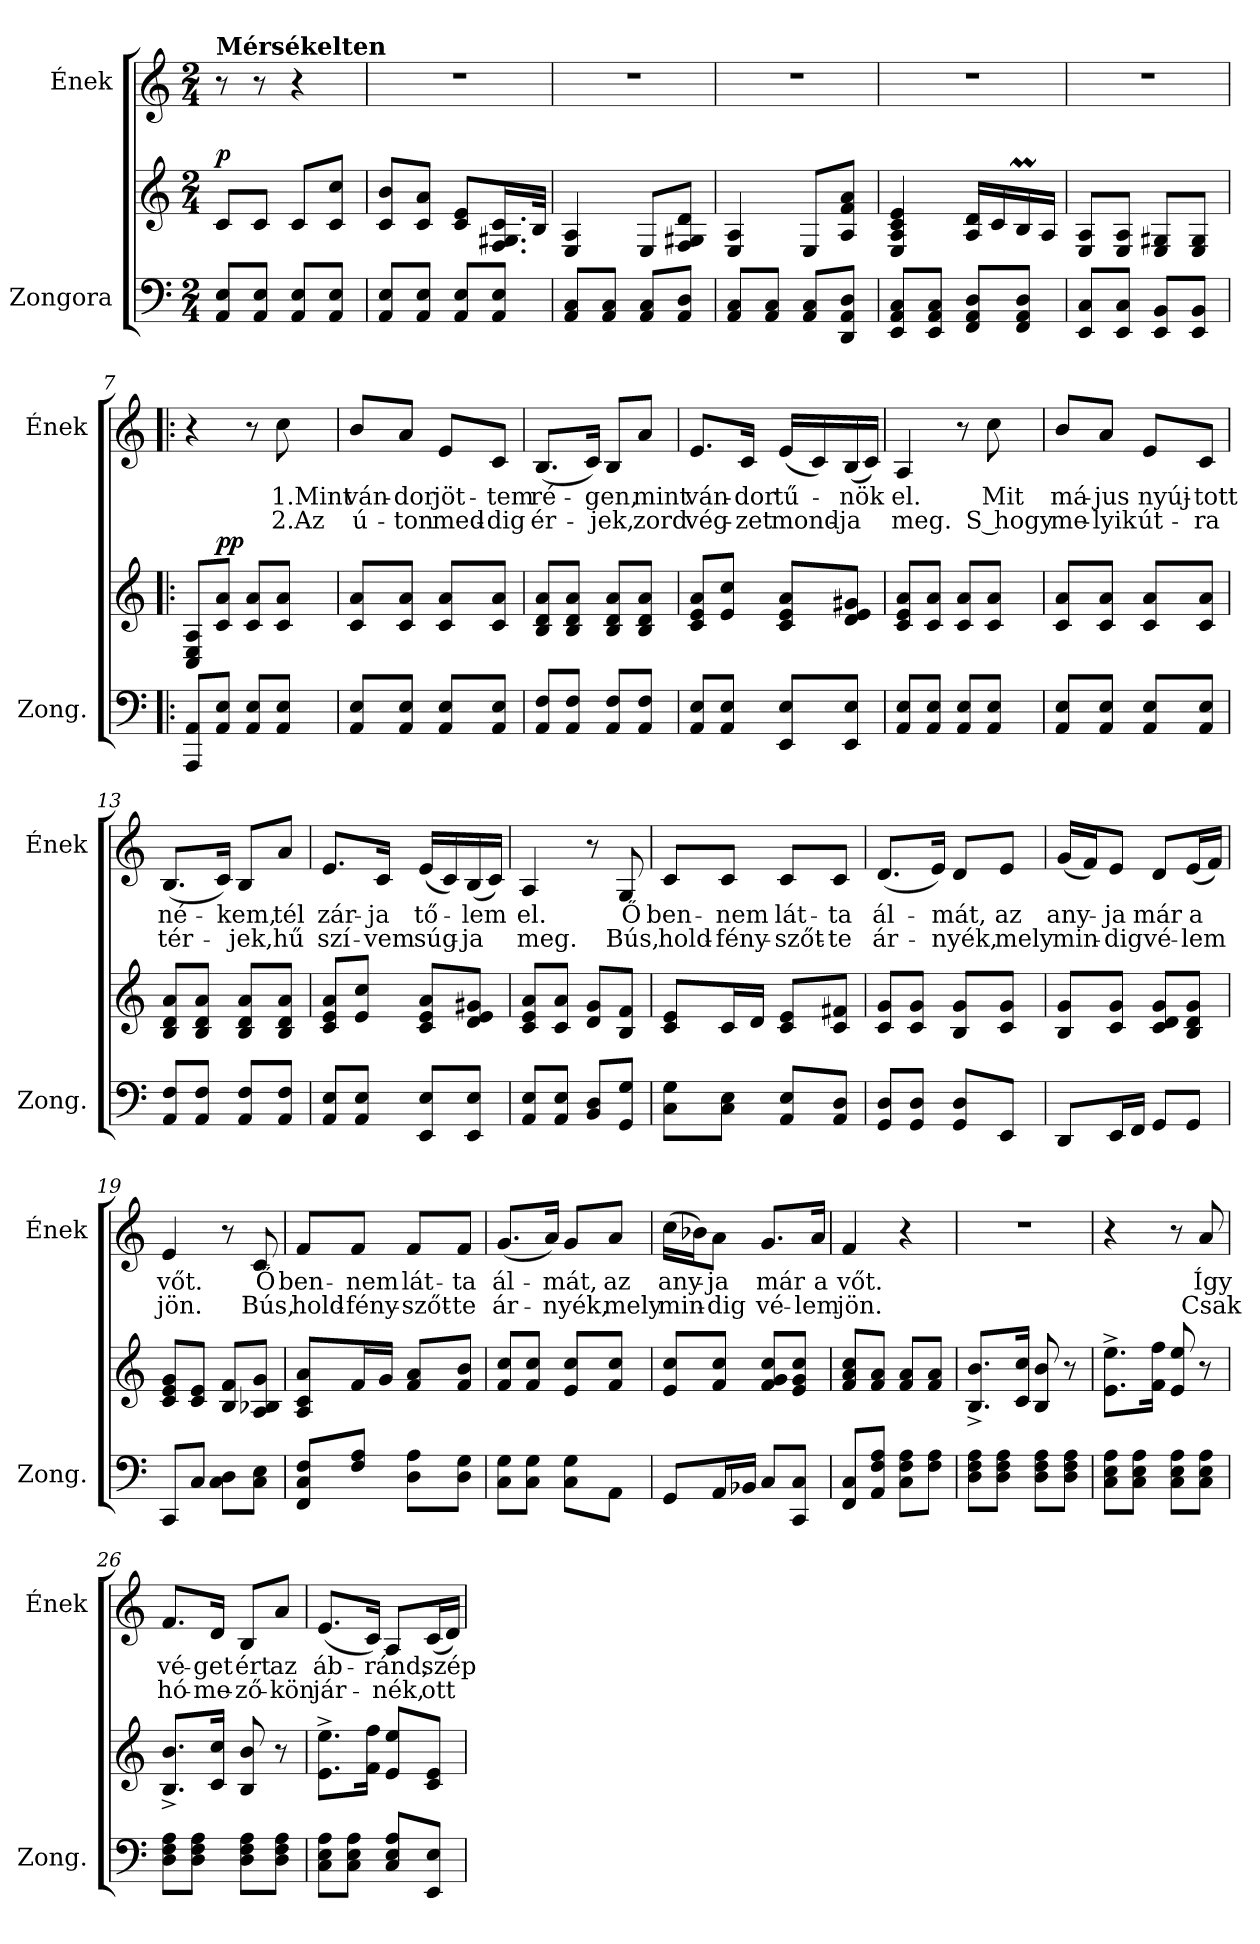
**kern	**kern	**dynam	**kern	**text	**text
*part2	*part2	*part2	*part1	*part1	*part1
*staff3	*staff2	*staff2/3	*staff1	*staff1	*staff1
*I"Zongora	*	*	*I"Ének	*	*
*I'Zong.	*	*	*I'Ének	*	*
*clefF4	*clefG2	*	*clefG2	*	*
*k[]	*k[]	*	*k[]	*	*
*M2/4	*M2/4	*	*M2/4	*	*
=1	=1	=1	=1	=1	=1
!	!	!	!LO:TX:a:B:t=Mérsékelten	!	!
!	!	!LO:DY:a	!	!	!
8AA/ 8E/L	8c/L	p	8r	.	.
8AA/ 8E/J	8c/J	.	8r	.	.
8AA/ 8E/L	8c/L	.	4r	.	.
8AA/ 8E/J	8c/ 8cc/J	.	.	.	.
=2	=2	=2	=2	=2	=2
8AA/ 8E/L	8c/ 8b/L	.	2r	.	.
8AA/ 8E/J	8c/ 8a/J	.	.	.	.
8AA/ 8E/L	8c/ 8e/L	.	.	.	.
8AA/ 8E/J	16.F/ 16.G#X/ 16.c/L	.	.	.	.
.	32B/JJk	.	.	.	.
=3	=3	=3	=3	=3	=3
8AA/ 8C/L	4E/ 4A/	.	2r	.	.
8AA/ 8C/J	.	.	.	.	.
8AA/ 8C/L	8E/L	.	.	.	.
8AA/ 8D/J	8F/ 8G#X/ 8d/J	.	.	.	.
=4	=4	=4	=4	=4	=4
8AA/ 8C/L	4E/ 4A/	.	2r	.	.
8AA/ 8C/J	.	.	.	.	.
8AA/ 8C/L	8E/L	.	.	.	.
8DD/ 8AA/ 8D/J	8A/ 8f/ 8a/J	.	.	.	.
=5	=5	=5	=5	=5	=5
8EE/ 8AA/ 8C/L	4E/ 4A/ 4c/ 4e/	.	2r	.	.
8EE/ 8AA/ 8C/J	.	.	.	.	.
8FF/ 8AA/ 8D/L	16A/ 16d/LL	.	.	.	.
.	16c/	.	.	.	.
8FF/ 8AA/ 8D/J	16Bm/	.	.	.	.
.	16A/JJ	.	.	.	.
=6	=6	=6	=6	=6	=6
8EE/ 8C/L	8E/ 8A/L	.	2r	.	.
8EE/ 8C/J	8E/ 8A/J	.	.	.	.
8EE/ 8BB/L	8E/ 8G#X/L	.	.	.	.
8EE/ 8BB/J	8E/ 8G#/J	.	.	.	.
!!LO:LB:g=z
=7!|:	=7!|:	=7!|:	=7!|:	=7!|:	=7!|:
8AAA/ 8AA/L	8C/ 8E/ 8A/L	.	4r	.	.
!	!	!LO:DY:a	!	!	!
8AA/ 8E/J	8c/ 8a/J	pp	.	.	.
8AA/ 8E/L	8c/ 8a/L	.	8r	.	.
!	!	!	!	!LO:LY:b	!LO:LY:b
8AA/ 8E/J	8c/ 8a/J	.	8cc\	1.Mint	2.Az
=8	=8	=8	=8	=8	=8
!	!	!	!	!LO:LY:b	!LO:LY:b
8AA/ 8E/L	8c/ 8a/L	.	8b/L	ván-	ú-
!	!	!	!	!LO:LY:b	!LO:LY:b
8AA/ 8E/J	8c/ 8a/J	.	8a/J	-dor	-ton
!	!	!	!	!LO:LY:b	!LO:LY:b
8AA/ 8E/L	8c/ 8a/L	.	8e/L	jöt-	med-
!	!	!	!	!LO:LY:b	!LO:LY:b
8AA/ 8E/J	8c/ 8a/J	.	8c/J	-tem	-dig
=9	=9	=9	=9	=9	=9
!	!	!	!	!LO:LY:b	!LO:LY:b
8AA/ 8F/L	8B/ 8d/ 8a/L	.	(<8.B/L	-ré-	-ér-
8AA/ 8F/J	8B/ 8d/ 8a/J	.	.	.	.
.	.	.	16c/Jk)	.	.
!	!	!	!	!LO:LY:b	!LO:LY:b
8AA/ 8F/L	8B/ 8d/ 8a/L	.	8B/L	-gen,	-jek,
!	!	!	!	!LO:LY:b	!LO:LY:b
8AA/ 8F/J	8B/ 8d/ 8a/J	.	8a/J	mint	zord
=10	=10	=10	=10	=10	=10
!	!	!	!	!LO:LY:b	!LO:LY:b
8AA/ 8E/L	8c/ 8e/ 8a/L	.	8.e/L	ván-	vég-
8AA/ 8E/J	8e/ 8cc/J	.	.	.	.
!	!	!	!	!LO:LY:b	!LO:LY:b
.	.	.	16c/Jk	-dor	-zet
!	!	!	!	!LO:LY:b	!LO:LY:b
8EE/ 8E/L	8c/ 8e/ 8a/L	.	(<16e/LL	-tű-	mond-
.	.	.	16c/)	.	.
!	!	!	!	!LO:LY:b	!LO:LY:b
8EE/ 8E/J	8d/ 8e/ 8g#X/J	.	(<16B/	-nök	-ja
.	.	.	16c/JJ)	.	.
!!LO:LB:g=z
=11	=11	=11	=11	=11	=11
!	!	!	!	!LO:LY:b	!LO:LY:b
8AA/ 8E/L	8c/ 8e/ 8a/L	.	4A/	el.	meg.
8AA/ 8E/J	8c/ 8a/J	.	.	.	.
8AA/ 8E/L	8c/ 8a/L	.	8r	.	.
!	!	!	!	!LO:LY:b	!LO:LY:b
8AA/ 8E/J	8c/ 8a/J	.	8cc\	Mit	S hogy
=12	=12	=12	=12	=12	=12
!	!	!	!	!LO:LY:b	!LO:LY:b
8AA/ 8E/L	8c/ 8a/L	.	8b/L	má-	me-
!	!	!	!	!LO:LY:b	!LO:LY:b
8AA/ 8E/J	8c/ 8a/J	.	8a/J	-jus	-lyik
!	!	!	!	!LO:LY:b	!LO:LY:b
8AA/ 8E/L	8c/ 8a/L	.	8e/L	nyúj-	út-
!	!	!	!	!LO:LY:b	!LO:LY:b
8AA/ 8E/J	8c/ 8a/J	.	8c/J	-tott	-ra
=13	=13	=13	=13	=13	=13
!	!	!	!	!LO:LY:b	!LO:LY:b
8AA/ 8F/L	8B/ 8d/ 8a/L	.	(<8.B/L	-né-	tér-
8AA/ 8F/J	8B/ 8d/ 8a/J	.	.	.	.
.	.	.	16c/Jk)	.	.
!	!	!	!	!LO:LY:b	!LO:LY:b
8AA/ 8F/L	8B/ 8d/ 8a/L	.	8B/L	-kem,	-jek,
!	!	!	!	!LO:LY:b	!LO:LY:b
8AA/ 8F/J	8B/ 8d/ 8a/J	.	8a/J	tél	hű
=14	=14	=14	=14	=14	=14
!	!	!	!	!LO:LY:b	!LO:LY:b
8AA/ 8E/L	8c/ 8e/ 8a/L	.	8.e/L	zár-	szí-
8AA/ 8E/J	8e/ 8cc/J	.	.	.	.
!	!	!	!	!LO:LY:b	!LO:LY:b
.	.	.	16c/Jk	-ja	-vem
!	!	!	!	!LO:LY:b	!LO:LY:b
8EE/ 8E/L	8c/ 8e/ 8a/L	.	(<16e/LL	-tő-	-súg-
.	.	.	16c/)	.	.
!	!	!	!	!LO:LY:b	!LO:LY:b
8EE/ 8E/J	8d/ 8e/ 8g#X/J	.	(<16B/	-lem	-ja
.	.	.	16c/JJ)	.	.
=15	=15	=15	=15	=15	=15
!	!	!	!	!LO:LY:b	!LO:LY:b
8AA/ 8E/L	8c/ 8e/ 8a/L	.	4A/	el.	meg.
8AA/ 8E/J	8c/ 8a/J	.	.	.	.
8BB/ 8D/L	8d/ 8g/L	.	8r	.	.
!	!	!	!	!LO:LY:b	!LO:LY:b
8GG/ 8G/J	8B/ 8f/J	.	8G/	Ő	Bús,
!!LO:PB:g=z
=16	=16	=16	=16	=16	=16
!	!	!	!	!LO:LY:b	!LO:LY:b
8C\ 8G\L	8c/ 8e/L	.	8c/L	ben-	hold-
!	!	!	!	!LO:LY:b	!LO:LY:b
8C\ 8E\J	16c/L	.	8c/J	-nem	-fény-
.	16d/JJ	.	.	.	.
!	!	!	!	!LO:LY:b	!LO:LY:b
8AA/ 8E/L	8c/ 8e/L	.	8c/L	lát-	-szőt-
!	!	!	!	!LO:LY:b	!LO:LY:b
8AA/ 8D/J	8c/ 8f#X/J	.	8c/J	-ta	-te
=17	=17	=17	=17	=17	=17
!	!	!	!	!LO:LY:b	!LO:LY:b
8GG/ 8D/L	8c/ 8g/L	.	(<8.d/L	-ál-	-ár-
8GG/ 8D/J	8c/ 8g/J	.	.	.	.
.	.	.	16e/Jk)	.	.
!	!	!	!	!LO:LY:b	!LO:LY:b
8GG/ 8D/L	8B/ 8g/L	.	8d/L	-mát,	-nyék,
!	!	!	!	!LO:LY:b	!LO:LY:b
8EE/J	8c/ 8g/J	.	8e/J	az	mely
=18	=18	=18	=18	=18	=18
!	!	!	!	!LO:LY:b	!LO:LY:b
8DD/L	8B/ 8g/L	.	(<16g/LL	-any-	-min-
.	.	.	16f/J)	.	.
!	!	!	!	!LO:LY:b	!LO:LY:b
16EE/L	8c/ 8g/J	.	8e/J	-ja	-dig
16FF/JJ	.	.	.	.	.
!	!	!	!	!LO:LY:b	!LO:LY:b
8GG/L	8c/ 8d/ 8g/L	.	8d/L	már	vé-
!	!	!	!	!LO:LY:b	!LO:LY:b
8GG/J	8B/ 8d/ 8g/J	.	(<16e/L	a	-lem
.	.	.	16f/JJ)	.	.
=19	=19	=19	=19	=19	=19
!	!	!	!	!LO:LY:b	!LO:LY:b
8CC/L	8c/ 8e/ 8g/L	.	4e/	vőt.	jön.
8C/J	8c/ 8e/J	.	.	.	.
8C\ 8D\L	8B/ 8f/L	.	8r	.	.
!	!	!	!	!LO:LY:b	!LO:LY:b
8C\ 8E\J	8A/ 8B-X/ 8g/J	.	8c/	Ő	Bús,
=20	=20	=20	=20	=20	=20
!	!	!	!	!LO:LY:b	!LO:LY:b
8FF/ 8C/ 8F/L	8A/ 8c/ 8a/L	.	8f/L	ben-	hold-
!	!	!	!	!LO:LY:b	!LO:LY:b
8F/ 8A/J	16f/L	.	8f/J	-nem	-fény-
.	16g/JJ	.	.	.	.
!	!	!	!	!LO:LY:b	!LO:LY:b
8D\ 8A\L	8f/ 8a/L	.	8f/L	lát-	-szőt-
!	!	!	!	!LO:LY:b	!LO:LY:b
8D\ 8G\J	8f/ 8b/J	.	8f/J	-ta	-te
!!LO:LB:g=z
=21	=21	=21	=21	=21	=21
!	!	!	!	!LO:LY:b	!LO:LY:b
8C\ 8G\L	8f/ 8cc/L	.	(<8.g/L	-ál-	-ár-
8C\ 8G\J	8f/ 8cc/J	.	.	.	.
.	.	.	16a/Jk)	.	.
!	!	!	!	!LO:LY:b	!LO:LY:b
8C\ 8G\L	8e/ 8cc/L	.	8g/L	-mát,	-nyék,
!	!	!	!	!LO:LY:b	!LO:LY:b
8AA\J	8f/ 8cc/J	.	8a/J	az	mely
=22	=22	=22	=22	=22	=22
!	!	!	!	!LO:LY:b	!LO:LY:b
8GG/L	8e/ 8cc/L	.	(>16cc\LL	-any-	min-
.	.	.	16b-X\J)	.	.
!	!	!	!	!LO:LY:b	!LO:LY:b
16AA/L	8f/ 8cc/J	.	8a\J	-ja	-dig
16BB-X/JJ	.	.	.	.	.
!	!	!	!	!LO:LY:b	!LO:LY:b
8C/L	8f/ 8g/ 8cc/L	.	8.g/L	már	vé-
8CC/ 8C/J	8e/ 8g/ 8cc/J	.	.	.	.
!	!	!	!	!LO:LY:b	!LO:LY:b
.	.	.	16a/Jk	a	-lem
=23	=23	=23	=23	=23	=23
!	!	!	!	!LO:LY:b	!LO:LY:b
8FF/ 8C/L	8f/ 8a/ 8cc/L	.	4f/	vőt.	jön.
8AA/ 8F/ 8A/J	8f/ 8a/J	.	.	.	.
8C\ 8F\ 8A\L	8f/ 8a/L	.	4r	.	.
8F\ 8A\J	8f/ 8a/J	.	.	.	.
=24	=24	=24	=24	=24	=24
8D\ 8F\ 8A\L	8.B/^ 8.b/^L	.	2r	.	.
8D\ 8F\ 8A\J	.	.	.	.	.
.	16c/ 16cc/Jk	.	.	.	.
8D\ 8F\ 8A\L	8B/ 8b/	.	.	.	.
8D\ 8F\ 8A\J	8r	.	.	.	.
=25	=25	=25	=25	=25	=25
8C\ 8E\ 8A\L	8.e\^ 8.ee\^L	.	4r	.	.
8C\ 8E\ 8A\J	.	.	.	.	.
.	16f\ 16ff\Jk	.	.	.	.
8C\ 8E\ 8A\L	8e/ 8ee/	.	8r	.	.
!	!	!	!	!LO:LY:b	!LO:LY:b
8C\ 8E\ 8A\J	8r	.	8a/	Így	Csak
=26	=26	=26	=26	=26	=26
!	!	!	!	!LO:LY:b	!LO:LY:b
8D\ 8F\ 8A\L	8.B/^ 8.b/^L	.	8.f/L	vé-	hó-
8D\ 8F\ 8A\J	.	.	.	.	.
!	!	!	!	!LO:LY:b	!LO:LY:b
.	16c/ 16cc/Jk	.	16d/Jk	-get	-me-
!	!	!	!	!LO:LY:b	!LO:LY:b
8D\ 8F\ 8A\L	8B/ 8b/	.	8B/L	ért	-ző-
!	!	!	!	!LO:LY:b	!LO:LY:b
8D\ 8F\ 8A\J	8r	.	8a/J	az	-kön
!!LO:LB:g=z
=27	=27	=27	=27	=27	=27
!	!	!	!	!LO:LY:b	!LO:LY:b
8C\ 8E\ 8A\L	8.e\^ 8.ee\^L	.	(<8.e/L	-áb-	-jár-
8C\ 8E\ 8A\J	.	.	.	.	.
.	16f\ 16ff\Jk	.	16c/Jk)	.	.
!	!	!	!	!LO:LY:b	!LO:LY:b
8C/ 8E/ 8A/L	8e/ 8ee/L	.	8A/L	-ránd,	-nék,
!	!	!	!	!LO:LY:b	!LO:LY:b
8EE/ 8E/J	8c/ 8e/J	.	(<16c/L	szép	ott
.	.	.	16d/JJ)	.	.
=	=	=	=	=	=
*-	*-	*-	*-	*-	*-
